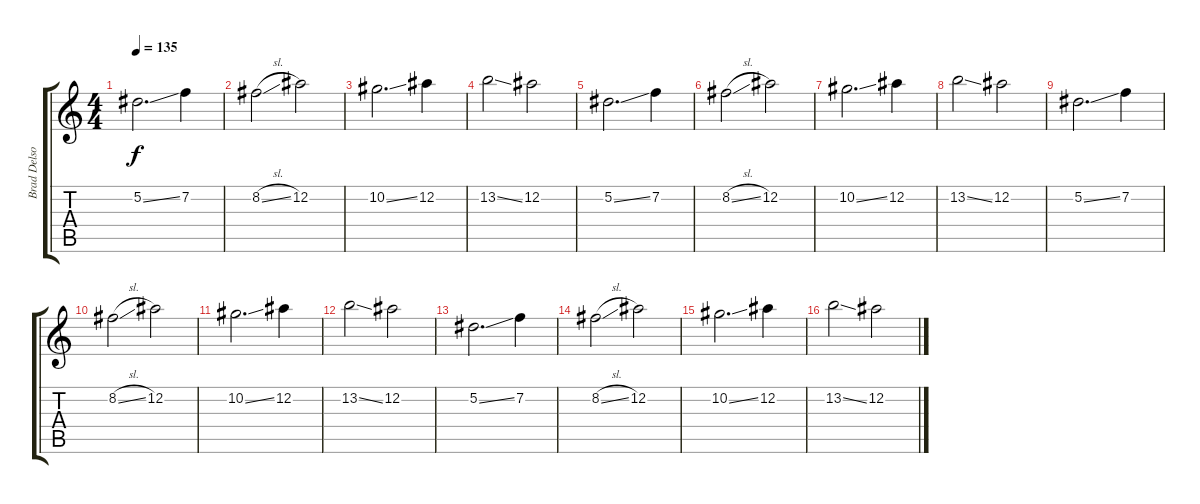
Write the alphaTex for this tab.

\track ("Brad Delson [Guitar]" "Brad Delso") {instrument distortionguitar}
\staff {score tabs}
\tuning (Eb4 Bb3 Gb3 Db3 Ab2 Db2) {hide}
\ts (4 4)
\tempo 135
\clef g2
\ks c
5.2{ss}.2{d dy f volume 9} 7.2.4 |
8.2{sl}.2 12.2.2 |
10.2{ss}.2{d} 12.2.4 |
13.2{ss}.2 12.2.2 |
5.2{ss}.2{d} 7.2.4 |
8.2{sl}.2 12.2.2 |
10.2{ss}.2{d} 12.2.4 |
13.2{ss}.2 12.2.2 |
5.2{ss}.2{d} 7.2.4 |
8.2{sl}.2 12.2.2 |
10.2{ss}.2{d} 12.2.4 |
13.2{ss}.2 12.2.2 |
5.2{ss}.2{d} 7.2.4 |
8.2{sl}.2 12.2.2 |
10.2{ss}.2{d} 12.2.4 |
13.2{ss}.2 12.2.2
